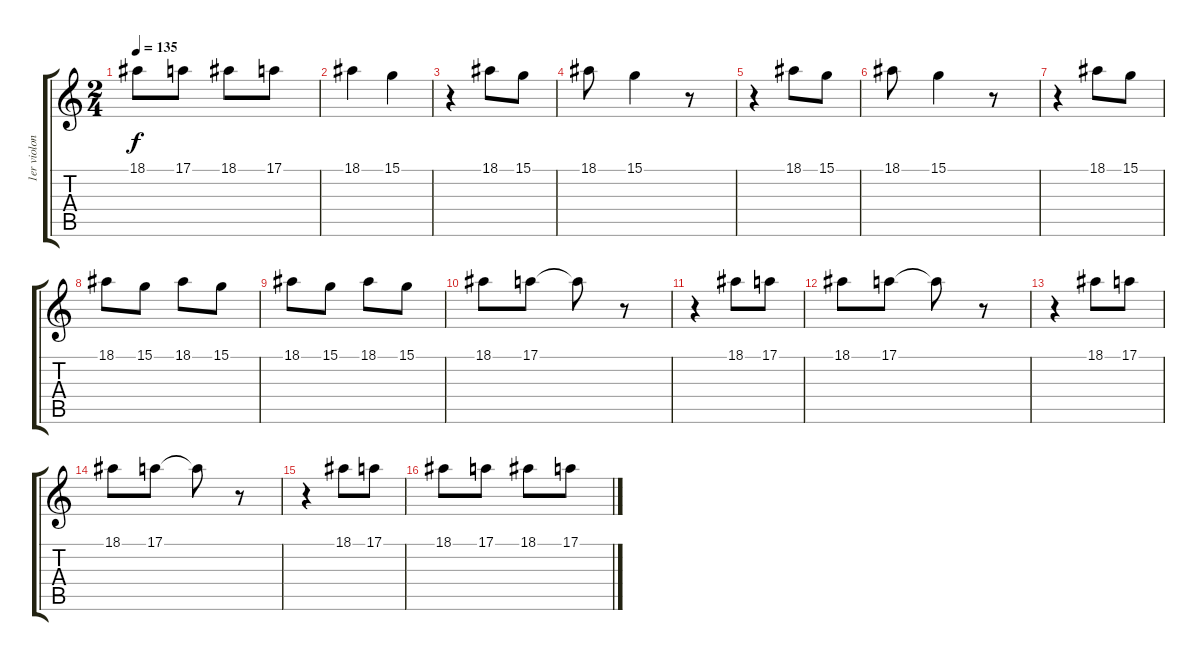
\track ("1er violon" "1er violon") {instrument stringensemble1}
\staff {score tabs}
\tuning (E4 B3 G3 D3 A2 E2) {hide}
\ts (2 4)
\tempo 135
\clef g2
\ks c
18.1.8{dy f} 17.1.8 18.1.8 17.1.8 |
18.1.4 15.1.4 |
r.4 18.1.8 15.1.8 |
18.1.8 15.1.4 r.8 |
r.4 18.1.8 15.1.8 |
18.1.8 15.1.4 r.8 |
r.4 18.1.8 15.1.8 |
18.1.8 15.1.8 18.1.8 15.1.8 |
18.1.8 15.1.8 18.1.8 15.1.8 |
18.1.8 17.1.8 17.1{t}.8 r.8 |
r.4 18.1.8 17.1.8 |
18.1.8 17.1.8 17.1{t}.8 r.8 |
r.4 18.1.8 17.1.8 |
18.1.8 17.1.8 17.1{t}.8 r.8 |
r.4 18.1.8 17.1.8 |
18.1.8 17.1.8 18.1.8 17.1.8
